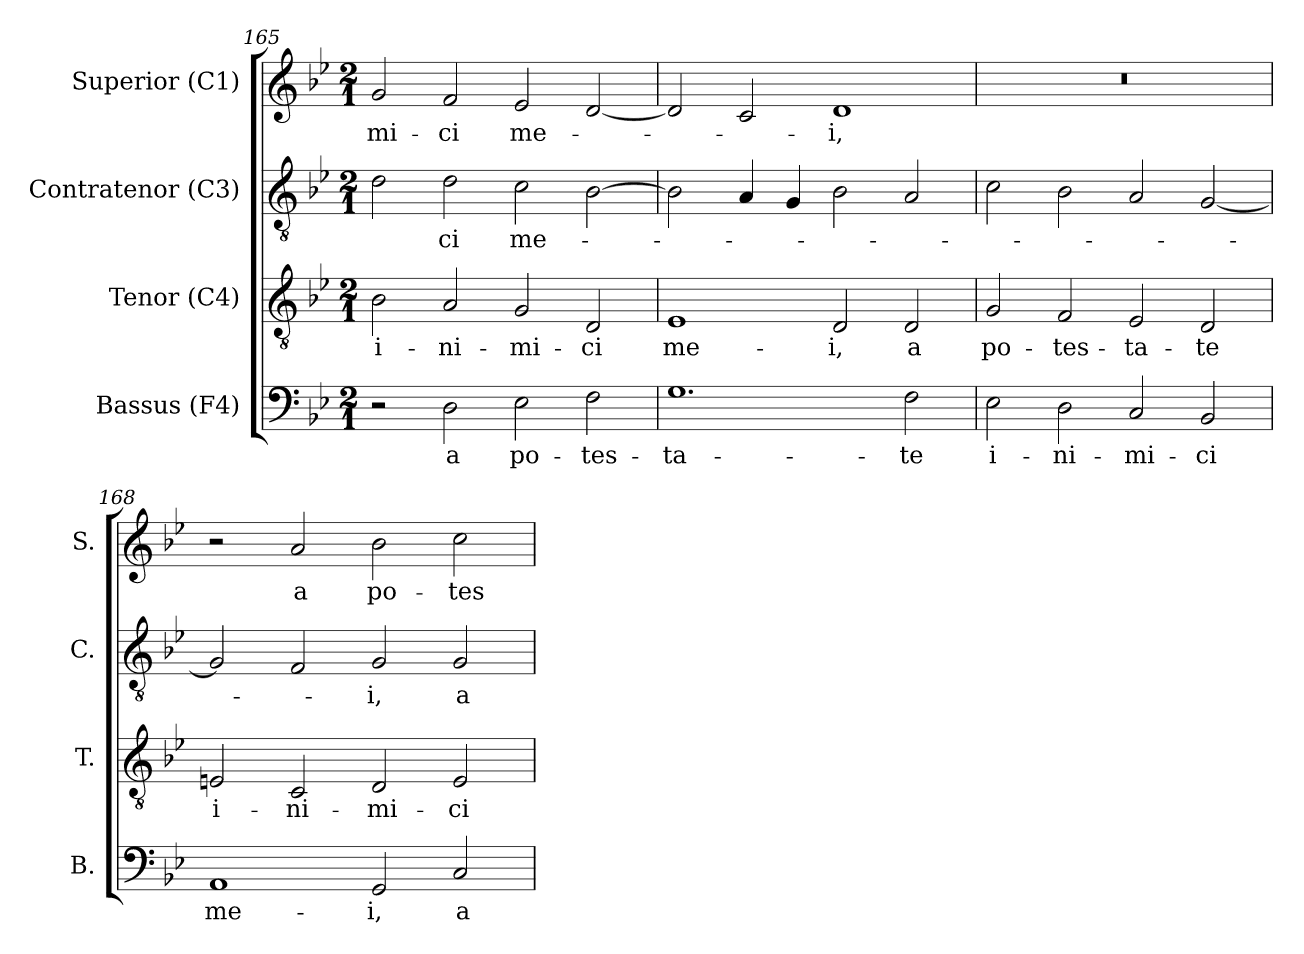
**kern	**text	**kern	**text	**kern	**text	**kern	**text
*part4	*part4	*part3	*part3	*part2	*part2	*part1	*part1
*staff4	*staff4	*staff3	*staff3	*staff2	*staff2	*staff1	*staff1
*I"Bassus (F4)	*	*I"Tenor (C4)	*	*I"Contratenor (C3)	*	*I"Superior (C1)	*
*I'B.	*	*I'T.	*	*I'C.	*	*I'S.	*
*clefF4	*	*clefGv2	*	*clefGv2	*	*clefG2	*
*	*	*ITrd7c12	*	*ITrd7c12	*	*	*
*k[b-e-]	*	*k[b-e-]	*	*k[b-e-]	*	*k[b-e-]	*
*B-:	*	*B-:	*	*B-:	*	*B-:	*
*M2/1	*	*M2/1	*	*M2/1	*	*M2/1	*
=165	=165	=165	=165	=165	=165	=165	=165
!	!	!	!LO:LY:b:color=#000000	!	!	!	!
!	!	!	!	!	!	!	!LO:LY:b:color=#000000
2r	.	2BB-i\	i-	2Di\	.	2gi/	-mi-
!	!LO:LY:b:color=#000000	!	!	!	!	!	!
!	!	!	!LO:LY:b:color=#000000	!	!	!	!
!	!	!	!	!	!LO:LY:b:color=#000000	!	!
!	!	!	!	!	!	!	!LO:LY:b:color=#000000
2Di\	a	2AAi/	-ni-	2Di\	-ci	2fi/	-ci
!	!LO:LY:b:color=#000000	!	!	!	!	!	!
!	!	!	!LO:LY:b:color=#000000	!	!	!	!
!	!	!	!	!	!LO:LY:b:color=#000000	!	!
!	!	!	!	!	!	!	!LO:LY:b:color=#000000
2E-i\	po-	2GGi/	-mi-	2Ci\	me-	2e-i/	me-
!	!LO:LY:b:color=#000000	!	!	!	!	!	!
!	!	!	!LO:LY:b:color=#000000	!	!	!	!
2Fi\	-tes-	2DDi/	-ci	[2BB-i\	.	[2di/	.
!!LO:LB:g=z
=166	=166	=166	=166	=166	=166	=166	=166
!	!LO:LY:b:color=#000000	!	!	!	!	!	!
!	!	!	!LO:LY:b:color=#000000	!	!	!	!
1.Gi	-ta-	1EE-i	me-	2BB-i\]	.	2di/]	.
.	.	.	.	4AAi/	.	2ci/	.
.	.	.	.	4GGi/	.	.	.
!	!	!	!LO:LY:b:color=#000000	!	!	!	!
!	!	!	!	!	!	!	!LO:LY:b:color=#000000
.	.	2DDi/	-i,	2BB-i\	.	1di	-i,
!	!LO:LY:b:color=#000000	!	!	!	!	!	!
!	!	!	!LO:LY:b:color=#000000	!	!	!	!
2Fi\	-te	2DDi/	a	2AAi/	.	.	.
=167	=167	=167	=167	=167	=167	=167	=167
!	!LO:LY:b:color=#000000	!	!	!	!	!	!
!	!	!	!LO:LY:b:color=#000000	!	!	!LO:N:vis=1	!
2E-i\	i-	2GGi/	po-	2Ci\	.	0r	.
!	!LO:LY:b:color=#000000	!	!	!	!	!	!
!	!	!	!LO:LY:b:color=#000000	!	!	!	!
2Di\	-ni-	2FFi/	-tes-	2BB-i\	.	.	.
!	!LO:LY:b:color=#000000	!	!	!	!	!	!
!	!	!	!LO:LY:b:color=#000000	!	!	!	!
2Ci/	-mi-	2EE-i/	-ta-	2AAi/	.	.	.
!	!LO:LY:b:color=#000000	!	!	!	!	!	!
!	!	!	!LO:LY:b:color=#000000	!	!	!	!
2BB-i/	-ci	2DDi/	-te	[2GGi/	.	.	.
=168	=168	=168	=168	=168	=168	=168	=168
!	!LO:LY:b:color=#000000	!	!	!	!	!	!
!	!	!	!LO:LY:b:color=#000000	!	!	!	!
1AAi	me-	2EEi/	i-	2GGi/]	.	2r	.
!	!	!	!LO:LY:b:color=#000000	!	!	!	!
!	!	!	!	!	!	!	!LO:LY:b:color=#000000
.	.	2CCi/	-ni-	2FFi/	.	2ai/	a
!	!LO:LY:b:color=#000000	!	!	!	!	!	!
!	!	!	!LO:LY:b:color=#000000	!	!	!	!
!	!	!	!	!	!LO:LY:b:color=#000000	!	!
!	!	!	!	!	!	!	!LO:LY:b:color=#000000
2GGi/	-i,	2DDi/	-mi-	2GGi/	-i,	2b-i\	po-
!	!LO:LY:b:color=#000000	!	!	!	!	!	!
!	!	!	!LO:LY:b:color=#000000	!	!	!	!
!	!	!	!	!	!LO:LY:b:color=#000000	!	!
!	!	!	!	!	!	!	!LO:LY:b:color=#000000
2Ci/	a-	2EEi/	-ci	2GGi/	a	2cci\	-tes-
=	=	=	=	=	=	=	=
*-	*-	*-	*-	*-	*-	*-	*-
